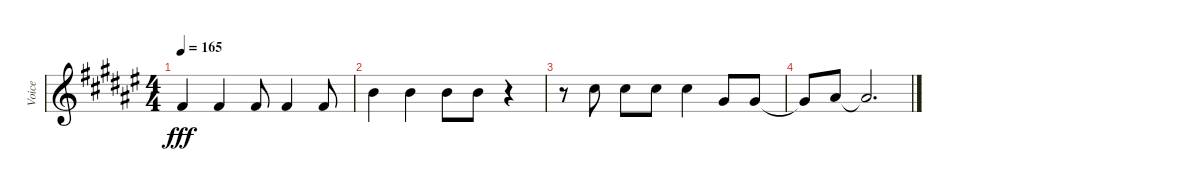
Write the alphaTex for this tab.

\track ("Voice" "Voice") {instrument acousticguitarsteel}
\staff {score}
\tuning (E4 B3 G3 D3 A2 E2) {hide}
\ts (4 4)
\tempo 165
\clef g2
\ks f#
4.4.4{dy fff} 4.4.4 4.4.8 4.4.4 4.4.8 |
0.2.4 0.2.4 0.2.8 0.2.8 r.4 |
r.8 2.2.8 2.2.8 2.2.8 2.2.4 1.3.8 1.3.8 |
1.3{t}.8 3.3.8 3.3{t}.2{d}
